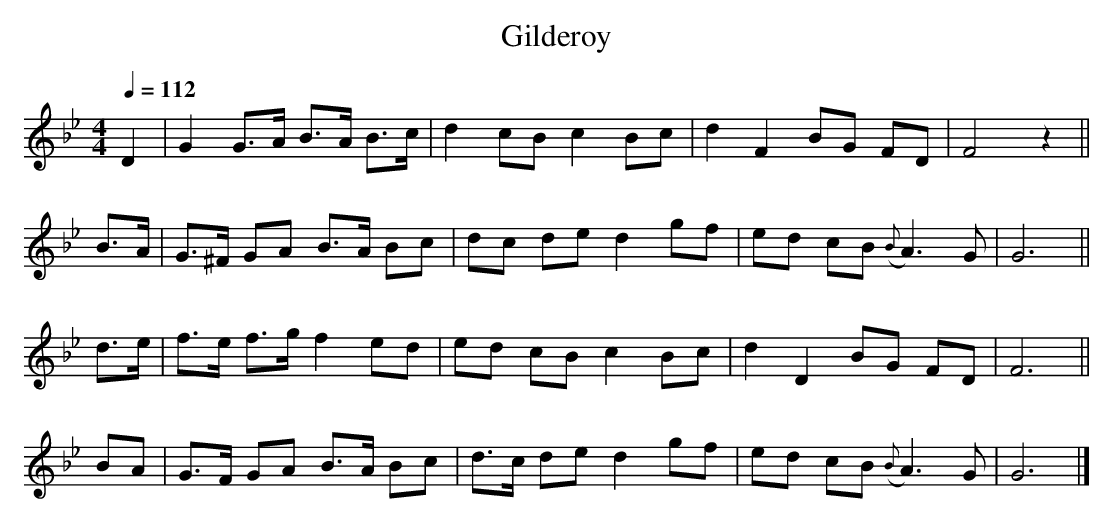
X:1
T:Gilderoy
M:4/4
L:1/8
Q:1/4=112
K:Gmin
D2 |G2   G>A B>A B>c|d2 cB  c2 Bc|d2 F2     BG FD|F4 z2||
B>A|G>^F GA  B>A Bc |dc de  d2 gf|ed cB ({B}A3) G|G6   ||
d>e|f>e  f>g f2  ed |ed cB  c2 Bc|d2 D2     BG FD|F6   ||
BA |G>F  GA  B>A Bc |d>c de d2 gf|ed cB ({B}A3) G|G6   |]
